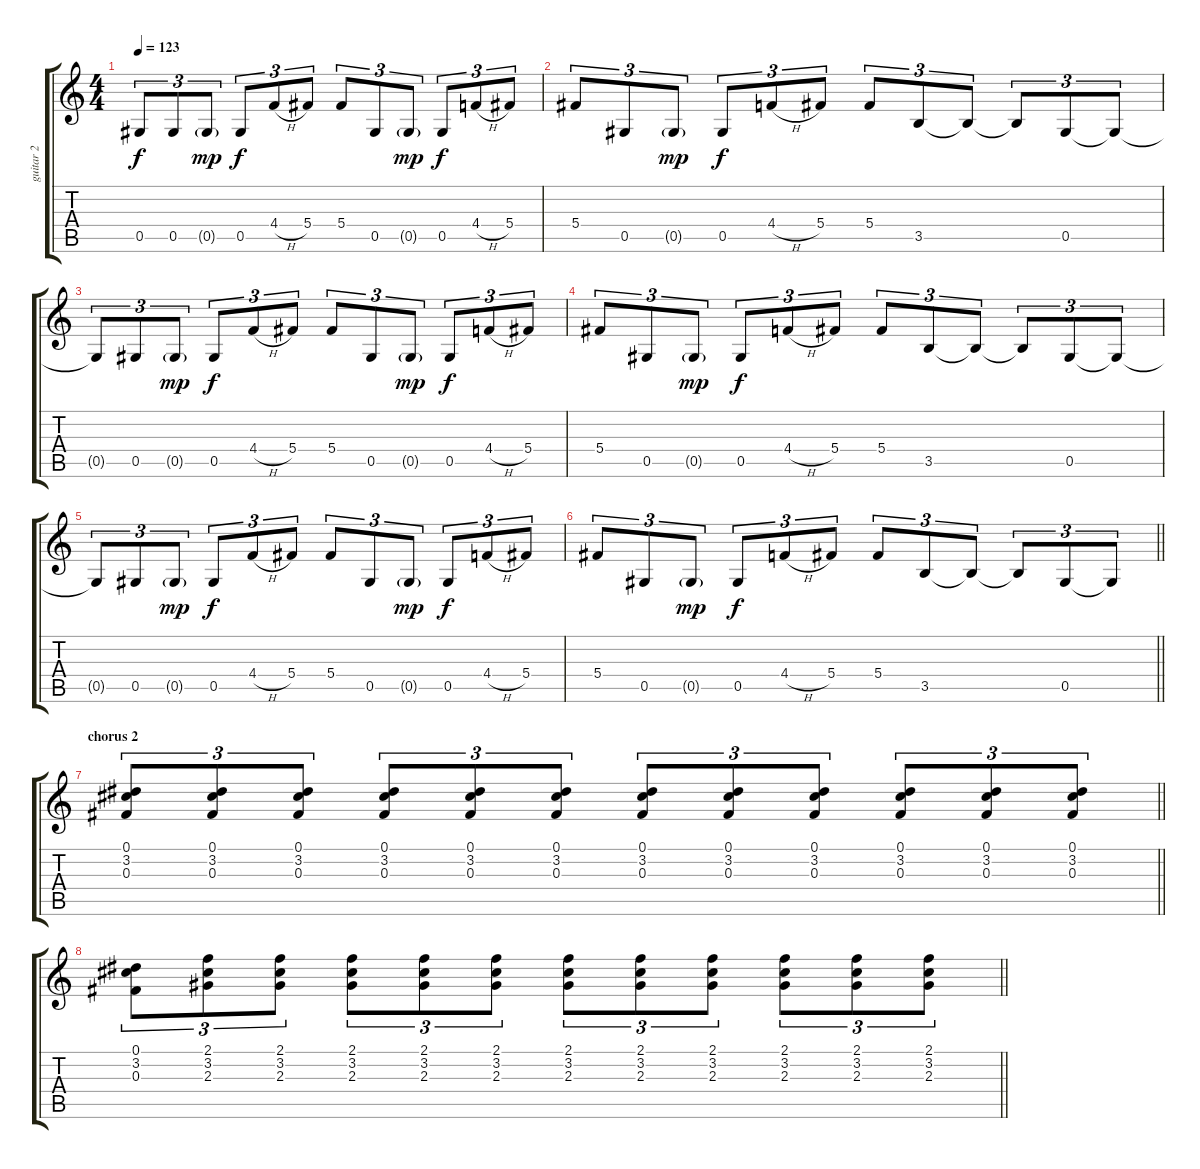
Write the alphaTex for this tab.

\track ("guitar 2" "guitar 2") {instrument overdrivenguitar}
\staff {score tabs}
\tuning (Eb4 Bb3 Gb3 Db3 Ab2 Eb2) {hide}
\ts (4 4)
\tempo 123
\clef g2
\ks c
0.5{t}.8{tu (3 2) dy f} 0.5.8{tu (3 2)} 0.5{g}.8{tu (3 2) dy mp} 0.5.8{tu (3 2) dy f} 4.4{h}.8{tu (3 2)} 5.4.8{tu (3 2)} 5.4.8{tu (3 2)} 0.5.8{tu (3 2)} 0.5{g}.8{tu (3 2) dy mp} 0.5.8{tu (3 2) dy f} 4.4{h}.8{tu (3 2)} 5.4.8{tu (3 2)} |
5.4.8{tu (3 2)} 0.5.8{tu (3 2)} 0.5{g}.8{tu (3 2) dy mp} 0.5.8{tu (3 2) dy f} 4.4{h}.8{tu (3 2)} 5.4.8{tu (3 2)} 5.4.8{tu (3 2)} 3.5.8{tu (3 2)} 3.5{t}.8{tu (3 2)} 3.5{t}.8{tu (3 2)} 0.5.8{tu (3 2)} 0.5{t}.8{tu (3 2)} |
0.5{t}.8{tu (3 2)} 0.5.8{tu (3 2)} 0.5{g}.8{tu (3 2) dy mp} 0.5.8{tu (3 2) dy f} 4.4{h}.8{tu (3 2)} 5.4.8{tu (3 2)} 5.4.8{tu (3 2)} 0.5.8{tu (3 2)} 0.5{g}.8{tu (3 2) dy mp} 0.5.8{tu (3 2) dy f} 4.4{h}.8{tu (3 2)} 5.4.8{tu (3 2)} |
5.4.8{tu (3 2)} 0.5.8{tu (3 2)} 0.5{g}.8{tu (3 2) dy mp} 0.5.8{tu (3 2) dy f} 4.4{h}.8{tu (3 2)} 5.4.8{tu (3 2)} 5.4.8{tu (3 2)} 3.5.8{tu (3 2)} 3.5{t}.8{tu (3 2)} 3.5{t}.8{tu (3 2)} 0.5.8{tu (3 2)} 0.5{t}.8{tu (3 2)} |
0.5{t}.8{tu (3 2)} 0.5.8{tu (3 2)} 0.5{g}.8{tu (3 2) dy mp} 0.5.8{tu (3 2) dy f} 4.4{h}.8{tu (3 2)} 5.4.8{tu (3 2)} 5.4.8{tu (3 2)} 0.5.8{tu (3 2)} 0.5{g}.8{tu (3 2) dy mp} 0.5.8{tu (3 2) dy f} 4.4{h}.8{tu (3 2)} 5.4.8{tu (3 2)} |
\barLineRight lightlight
5.4.8{tu (3 2)} 0.5.8{tu (3 2)} 0.5{g}.8{tu (3 2) dy mp} 0.5.8{tu (3 2) dy f} 4.4{h}.8{tu (3 2)} 5.4.8{tu (3 2)} 5.4.8{tu (3 2)} 3.5.8{tu (3 2)} 3.5{t}.8{tu (3 2)} 3.5{t}.8{tu (3 2)} 0.5.8{tu (3 2)} 0.5{t}.8{tu (3 2)} |
\section ("" "chorus 2")
\barLineRight lightlight
(0.1 3.2 0.3).8{tu (3 2)} (0.1 3.2 0.3).8{tu (3 2)} (0.1 3.2 0.3).8{tu (3 2)} (0.1 3.2 0.3).8{tu (3 2)} (0.1 3.2 0.3).8{tu (3 2)} (0.1 3.2 0.3).8{tu (3 2)} (0.1 3.2 0.3).8{tu (3 2)} (0.1 3.2 0.3).8{tu (3 2)} (0.1 3.2 0.3).8{tu (3 2)} (0.1 3.2 0.3).8{tu (3 2)} (0.1 3.2 0.3).8{tu (3 2)} (0.1 3.2 0.3).8{tu (3 2)} |
\barLineRight lightlight
(0.1 3.2 0.3).8{tu (3 2)} (2.1 3.2 2.3).8{tu (3 2)} (2.1 3.2 2.3).8{tu (3 2)} (2.1 3.2 2.3).8{tu (3 2)} (2.1 3.2 2.3).8{tu (3 2)} (2.1 3.2 2.3).8{tu (3 2)} (2.1 3.2 2.3).8{tu (3 2)} (2.1 3.2 2.3).8{tu (3 2)} (2.1 3.2 2.3).8{tu (3 2)} (2.1 3.2 2.3).8{tu (3 2)} (2.1 3.2 2.3).8{tu (3 2)} (2.1 3.2 2.3).8{tu (3 2)}
